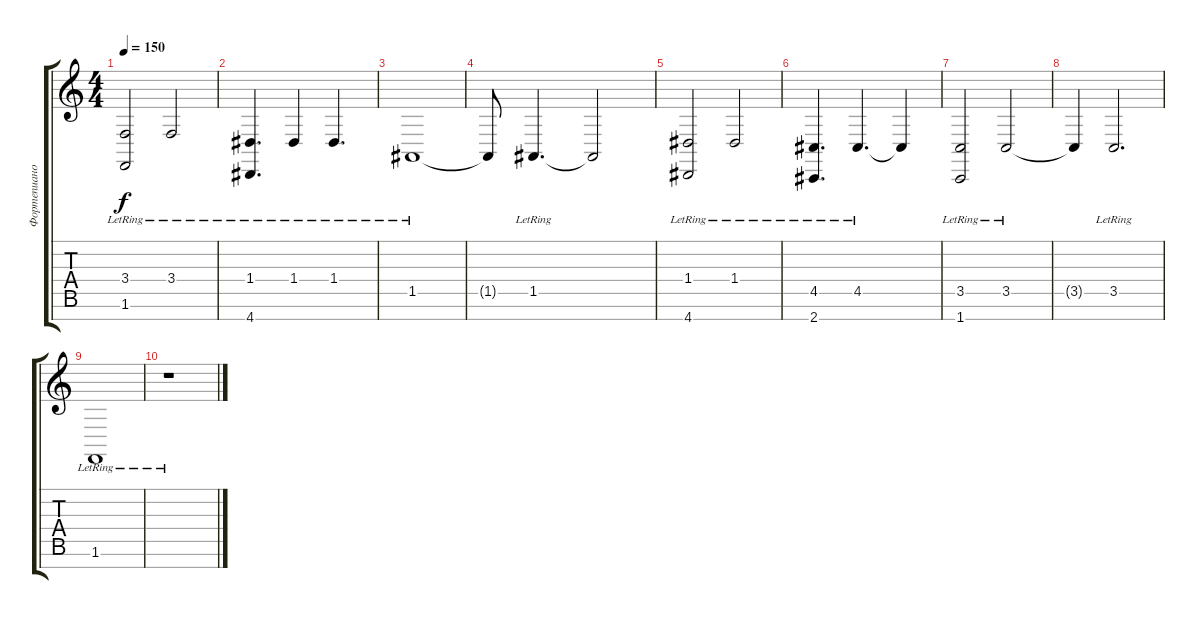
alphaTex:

\track ("Фортепиано п" "Фортепиано") {instrument acousticgrandpiano}
\staff {score tabs}
\tuning (E4 B3 G3 D3 A2 E2 B1) {hide}
\ts (4 4)
\tempo 150
\clef g2
\ks c
(3.4{lr} 1.6{lr}).2{dy f} 3.4{lr}.2 |
(1.4{lr} 4.7{lr}).4{d} 1.4{lr}.4 1.4{lr}.4{d} |
1.5{lr}.1 |
1.5{t}.8 1.5{lr}.4{d} 1.5{t}.2 |
(1.4{lr} 4.7{lr}).2 1.4{lr}.2 |
(4.5{lr} 2.7{lr}).4{d} 4.5{lr}.4{d} 4.5{t}.4 |
(3.5{lr} 1.7{lr}).2 3.5{lr}.2 |
3.5{t}.4 3.5{lr}.2{d} |
1.6{lr}.1 |
r.1
